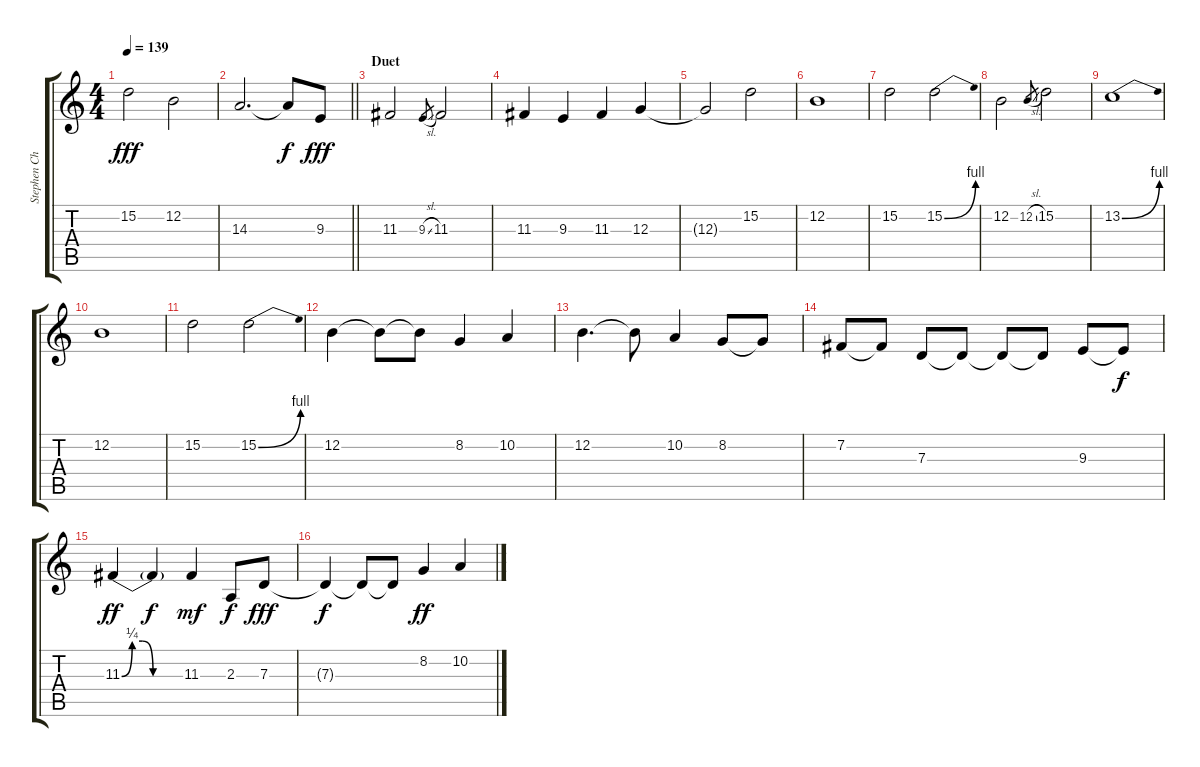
\track ("Stephen Christian" "Stephen Ch") {instrument lead2sawtooth}
\staff {score tabs}
\tuning (E4 B3 G3 D3 A2 E2) {hide}
\ts (4 4)
\tempo 139
\clef g2
\ks c
15.2.2{dy fff} 12.2.2 |
\barLineRight lightlight
14.3.2{d} 14.3{t}.8{dy f} 9.3.8{dy fff} |
\section ("" "Duet")
11.3.2 9.3{sl}.8{gr} 11.3.2 |
11.3.4 9.3.4 11.3.4 12.3.4 |
12.3{t}.2 15.2.2 |
12.2.1 |
15.2.2 15.2{be (bend 0 0 60 4)}.2 |
12.2.2 12.2{sl}.8{gr} 15.2.2 |
13.2{be (bend 0 0 60 4)}.1 |
12.2.1 |
15.2.2 15.2{be (bend 0 0 60 4)}.2 |
12.2.4 12.2{t}.8 12.2{t}.8 8.2.4 10.2.4 |
12.2.4{d} 12.2{t}.8 10.2.4 8.2.8 8.2{t}.8 |
7.2.8 7.2{t}.8 7.3.8 7.3{t}.8 7.3{t}.8 7.3{t}.8 9.3.8 9.3{t}.8{dy f} |
11.3{be (custom 0 0 10 1 20 1 30 0 60 0)}.4{dy ff} 11.3{t}.4{dy f} 11.3.4{dy mf} 2.3.8{dy f} 7.3.8{dy fff} |
7.3{t}.4{dy f} 7.3{t}.8 7.3{t}.8 8.2.4{dy ff} 10.2.4
